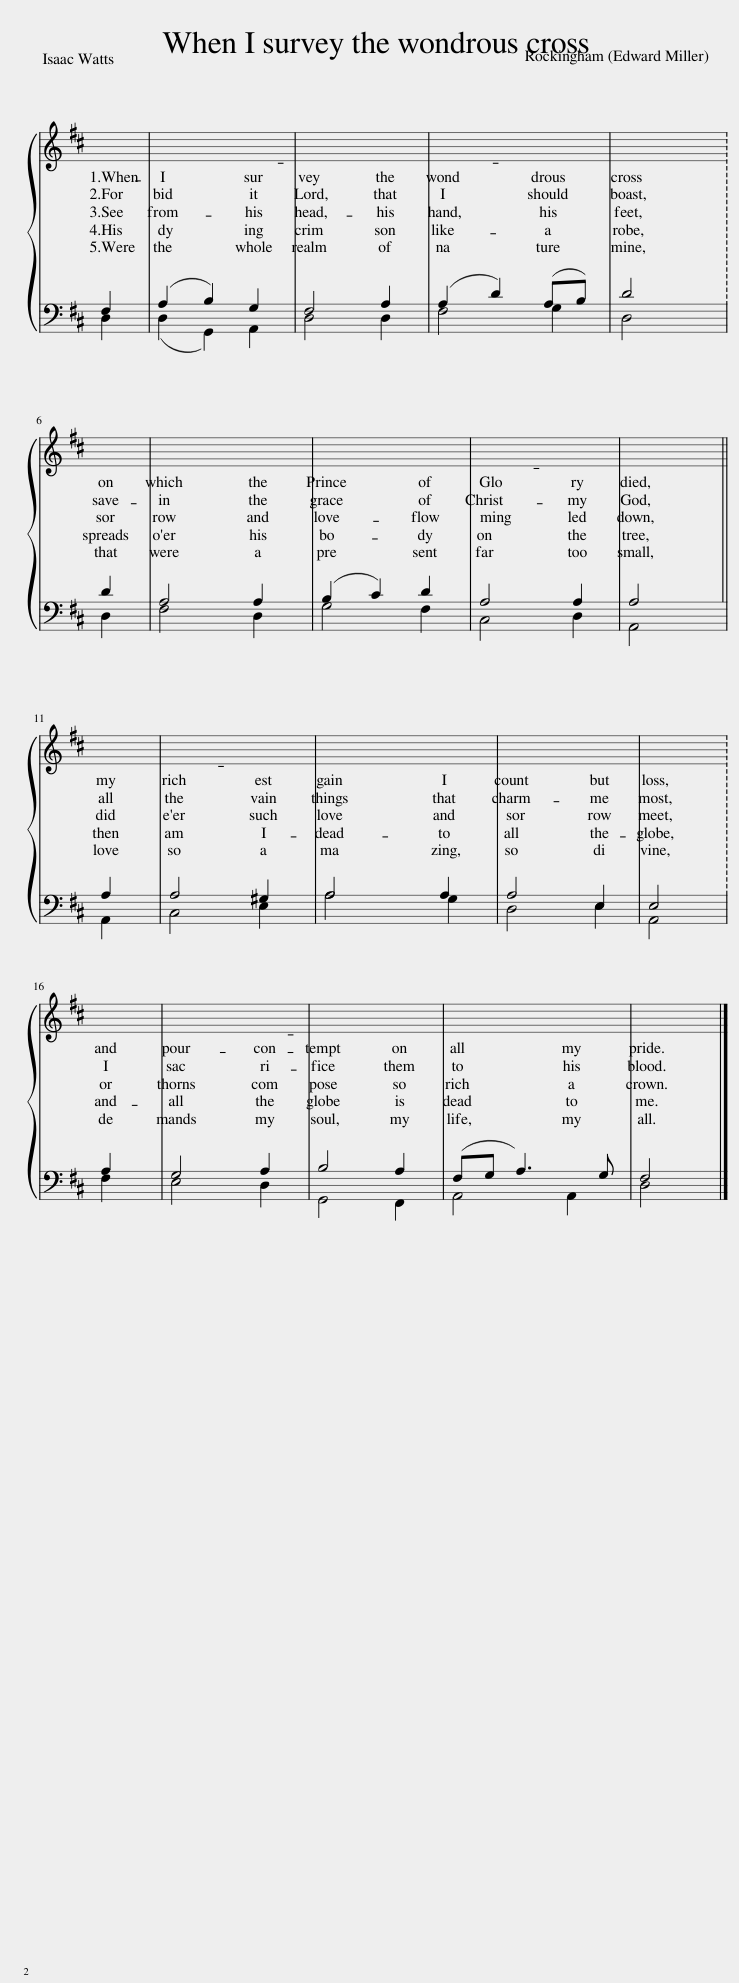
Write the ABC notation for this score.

X:1
%%score ( 1 2 )
L:1/8
M:none
I:linebreak $
K:D
V:1 bass
V:2 bass
V:1
 F,2 | (A,2 B,2) G,2 | F,4 A,2 | (A,2 D2) (A,B,) | D4 |$ %5
 D2 | A,4 A,2 | (B,2 C2) D2 | A,4 A,2 | A,4 ||$ %10
 A,2 | A,4 ^G,2 | A,4 A,2 | A,4 E,2 | E,4 |$ %15
 A,2 | G,4 A,2 | B,4 A,2 | (F,G,) A,3 G, | F,4 |] %20
V:2
 D,2 | (D,2 G,,2) A,,2 | D,4 D,2 | F,4 G,2 | D,4 |$ %5
 D,2 | F,4 D,2 | G,4 F,2 | C,4 D,2 | A,,4 ||$ %10
 A,,2 | C,4 E,2 | A,4 G,2 | D,4 E,2 | A,,4 |$ %15
 F,2 | E,4 D,2 | G,,4 F,,2 | A,,4 A,,2 | D,4 |] %20
